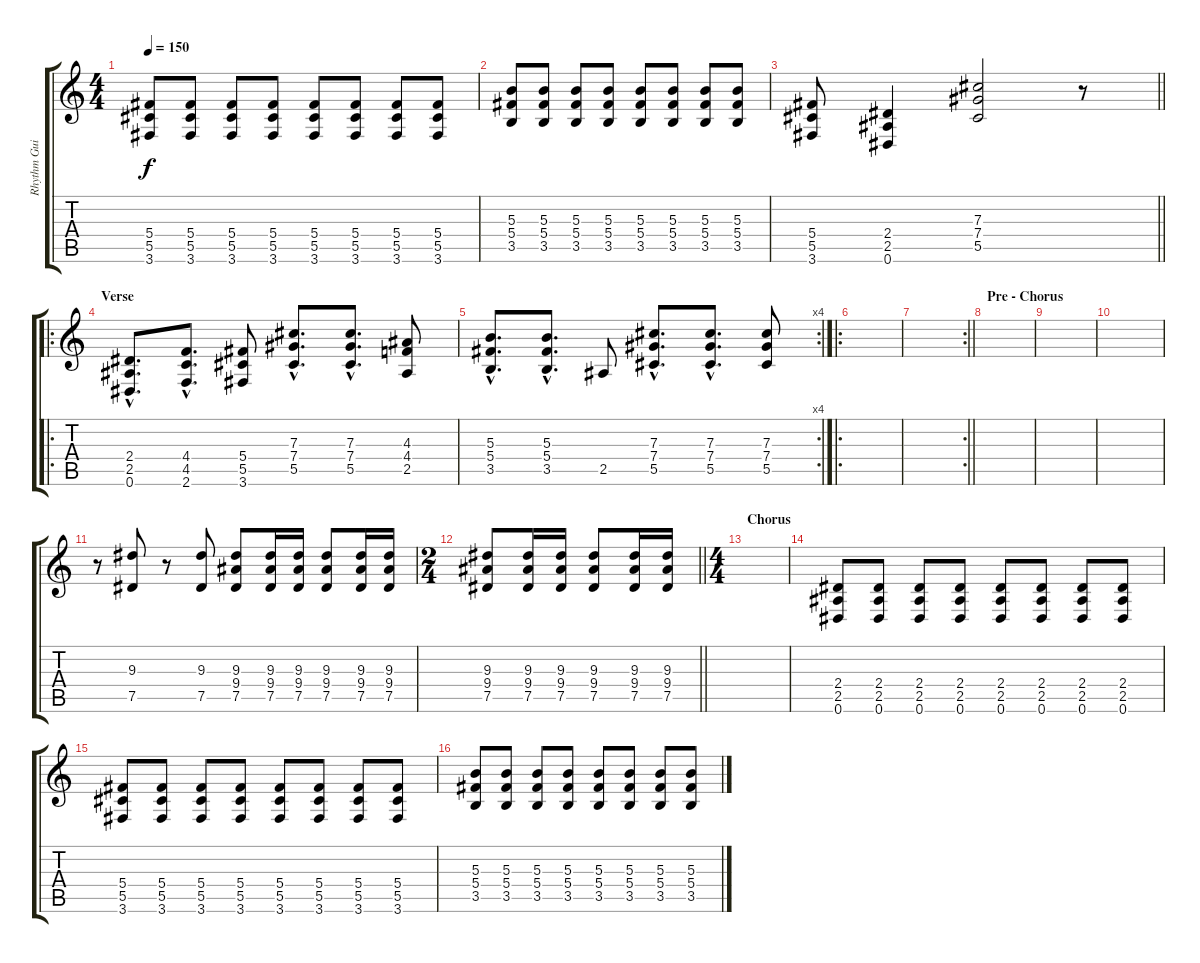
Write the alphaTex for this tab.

\track ("Rhythm Guitar" "Rhythm Gui") {instrument distortionguitar}
\staff {score tabs}
\tuning (Eb4 Bb3 Gb3 Db3 Ab2 Eb2) {hide}
\ts (4 4)
\tempo 150
\clef g2
\ks c
(5.4 5.5 3.6).8{dy f} (5.4 5.5 3.6).8 (5.4 5.5 3.6).8 (5.4 5.5 3.6).8 (5.4 5.5 3.6).8 (5.4 5.5 3.6).8 (5.4 5.5 3.6).8 (5.4 5.5 3.6).8 |
(5.3 5.4 3.5).8 (5.3 5.4 3.5).8 (5.3 5.4 3.5).8 (5.3 5.4 3.5).8 (5.3 5.4 3.5).8 (5.3 5.4 3.5).8 (5.3 5.4 3.5).8 (5.3 5.4 3.5).8 |
\barLineRight lightlight
(5.4 5.5 3.6).8 (2.4 2.5 0.6).4 (7.3 7.4 5.5).2 r.8 |
\ro
\section ("" "Verse")
(2.4{hac} 2.5{hac} 0.6{hac}).8{d} (4.4{hac} 4.5{hac} 2.6{hac}).8{d} (5.4 5.5 3.6).8 (7.3{hac} 7.4{hac} 5.5{hac}).8{d} (7.3{hac} 7.4{hac} 5.5{hac}).8{d} (4.3 4.4 2.5).8 |
\rc 4
(5.3{hac} 5.4{hac} 3.5{hac}).8{d} (5.3{hac} 5.4{hac} 3.5{hac}).8{d} 2.5.8 (7.3{hac} 7.4{hac} 5.5{hac}).8{d} (7.3{hac} 7.4{hac} 5.5{hac}).8{d} (7.3 7.4 5.5).8 |
\ro
|
\rc 2
\barLineRight lightlight
|
\section ("" "Pre - Chorus")
|
|
|
r.8 (9.3 7.5).8 r.8 (9.3 7.5).8 (9.3 9.4 7.5).8 (9.3 9.4 7.5).16 (9.3 9.4 7.5).16 (9.3 9.4 7.5).8 (9.3 9.4 7.5).16 (9.3 9.4 7.5).16 |
\ts (2 4)
\barLineRight lightlight
(9.3 9.4 7.5).8 (9.3 9.4 7.5).16 (9.3 9.4 7.5).16 (9.3 9.4 7.5).8 (9.3 9.4 7.5).16 (9.3 9.4 7.5).16 |
\ts (4 4)
\section ("" "Chorus")
|
(2.4 2.5 0.6).8 (2.4 2.5 0.6).8 (2.4 2.5 0.6).8 (2.4 2.5 0.6).8 (2.4 2.5 0.6).8 (2.4 2.5 0.6).8 (2.4 2.5 0.6).8 (2.4 2.5 0.6).8 |
(5.4 5.5 3.6).8 (5.4 5.5 3.6).8 (5.4 5.5 3.6).8 (5.4 5.5 3.6).8 (5.4 5.5 3.6).8 (5.4 5.5 3.6).8 (5.4 5.5 3.6).8 (5.4 5.5 3.6).8 |
(5.3 5.4 3.5).8 (5.3 5.4 3.5).8 (5.3 5.4 3.5).8 (5.3 5.4 3.5).8 (5.3 5.4 3.5).8 (5.3 5.4 3.5).8 (5.3 5.4 3.5).8 (5.3 5.4 3.5).8
